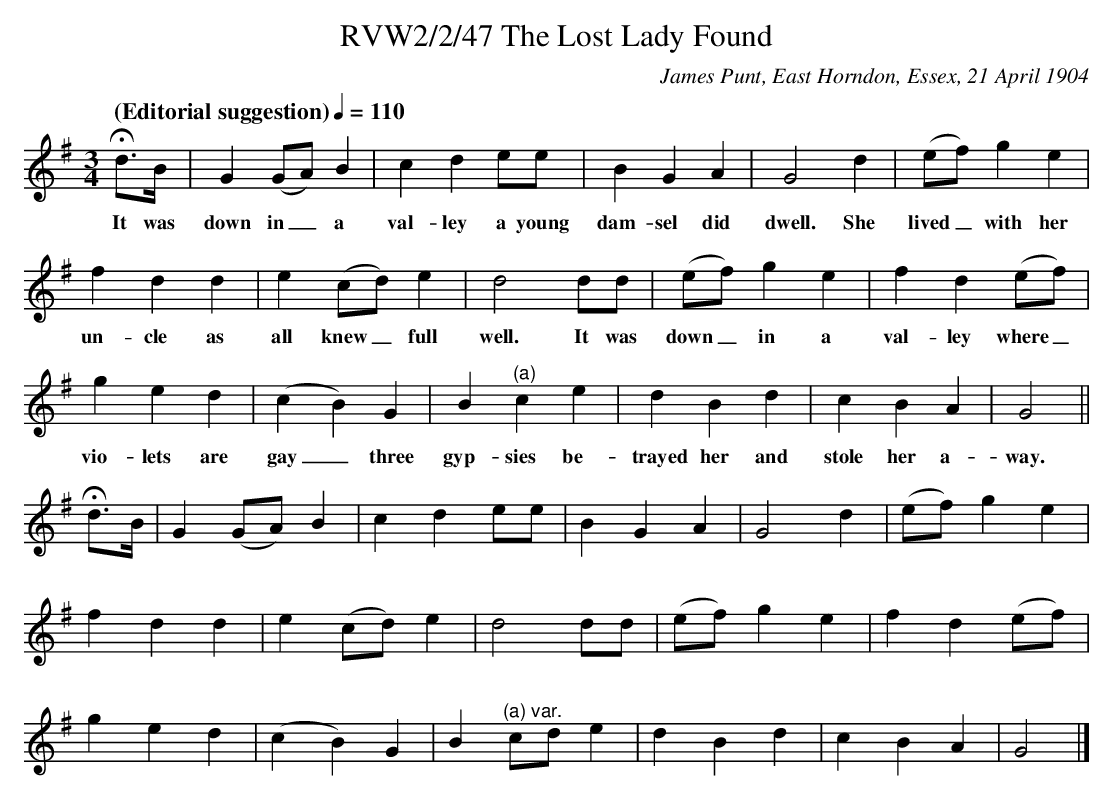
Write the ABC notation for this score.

X:1
T:RVW2/2/47 The Lost Lady Found
C: James Punt, East Horndon, Essex, 21 April 1904
L:1/4
Q: "(Editorial suggestion)" 1/4=110
M:3/4
K:G
Hd3/4B/4 | G (G/2A/2) B | c d e/2e/2 | B G A | G2 d | (e/2f/2) g e |
w: It was down in_ a val-ley a young dam-sel did dwell. She lived_ with her
f d d | e (c/2d/2) e | d2 d/2d/2 | (e/2f/2) g e | f d (e/2f/2)|
w: un-cle as all knew_ full well. It was down_ in a val-ley where_
g e d | (c B) G | B "^(a)"c e | d B d | c B A | G2 ||
w: vio-lets are gay_ three gyp-sies be-trayed her and stole her a-way.
Hd3/4B/4 | G (G/2A/2) B | c d e/2e/2 | B G A | G2 d | (e/2f/2) g e |
f d d | e (c/2d/2) e | d2 d/2d/2 | (e/2f/2) g e | f d (e/2f/2)|
g e d | (c B) G | B "^(a) var."c/2d/2 e | d B d | c B A | G2 |]
